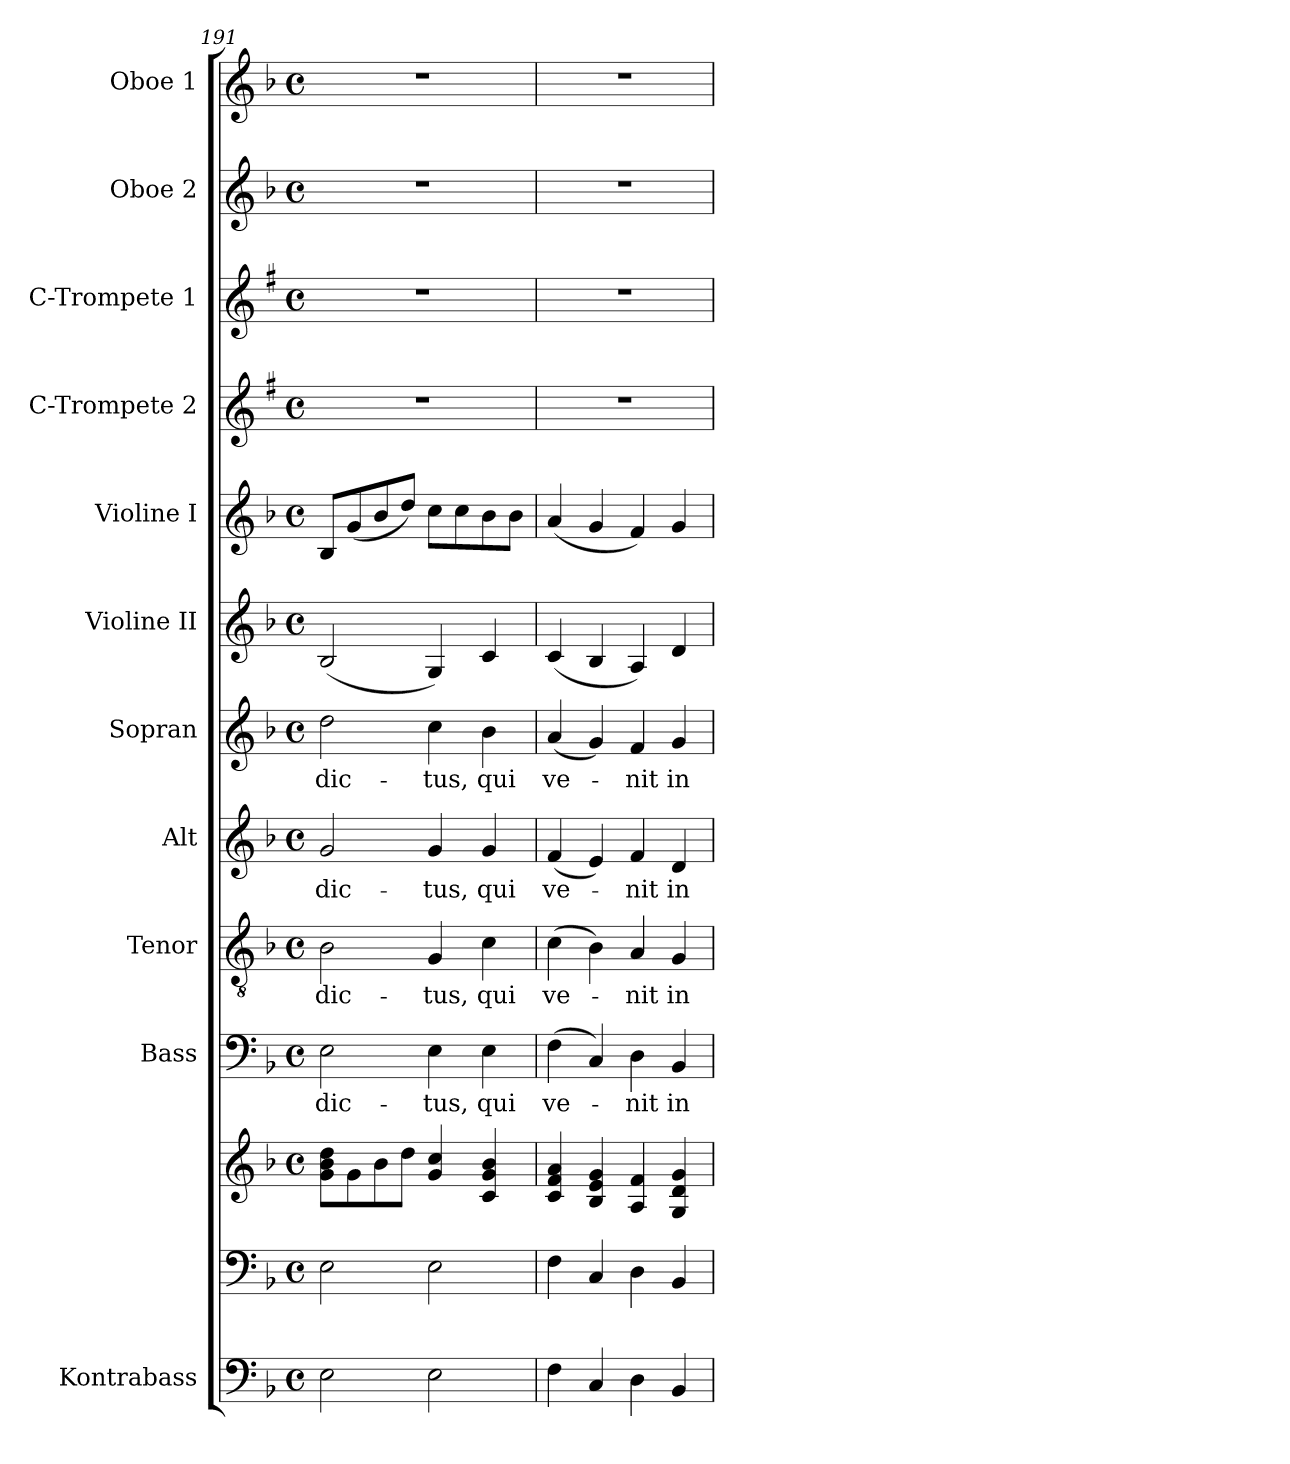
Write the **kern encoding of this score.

**kern	**kern	**kern	**kern	**text	**kern	**text	**kern	**text	**kern	**text	**kern	**kern	**kern	**kern	**kern	**kern
*part12	*part11	*part11	*part10	*part10	*part9	*part9	*part8	*part8	*part7	*part7	*part6	*part5	*part4	*part3	*part2	*part1
*staff13	*staff12	*staff11	*staff10	*staff10	*staff9	*staff9	*staff8	*staff8	*staff7	*staff7	*staff6	*staff5	*staff4	*staff3	*staff2	*staff1
*I"Kontrabass	*	*	*I"Bass	*	*I"Tenor	*	*I"Alt	*	*I"Sopran	*	*I"Violine II	*I"Violine I	*I"C-Trompete 2	*I"C-Trompete 1	*I"Oboe 2	*I"Oboe 1
*I'Kb.	*	*	*I'B.	*	*I'T.	*	*I'A.	*	*I'S.	*	*I'Vl. II	*I'Vl. I	*I'C Trp. 2	*I'C Trp. 1	*I'Ob. 2	*I'Ob. 1
*clefF4	*clefF4	*clefG2	*clefF4	*	*clefGv2	*	*clefG2	*	*clefG2	*	*clefG2	*clefG2	*clefG2	*clefG2	*clefG2	*clefG2
*ITrd7c12	*	*	*	*	*	*	*	*	*	*	*	*	*ITrd1c2	*ITrd1c2	*	*
*k[b-]	*k[b-]	*k[b-]	*k[b-]	*	*k[b-]	*	*k[b-]	*	*k[b-]	*	*k[b-]	*k[b-]	*k[b-]	*k[b-]	*k[b-]	*k[b-]
*F:	*F:	*F:	*F:	*	*F:	*	*F:	*	*F:	*	*F:	*F:	*F:	*F:	*F:	*F:
*M4/4	*M4/4	*M4/4	*M4/4	*	*M4/4	*	*M4/4	*	*M4/4	*	*M4/4	*M4/4	*M4/4	*M4/4	*M4/4	*M4/4
*met(c)	*met(c)	*met(c)	*met(c)	*	*met(c)	*	*met(c)	*	*met(c)	*	*met(c)	*met(c)	*met(c)	*met(c)	*met(c)	*met(c)
=191	=191	=191	=191	=191	=191	=191	=191	=191	=191	=191	=191	=191	=191	=191	=191	=191
!	!	!	!	!LO:LY:b	!	!LO:LY:b	!	!LO:LY:b	!	!LO:LY:b	!	!	!	!	!	!
2EE\	2E\	8g\ 8b-\ 8dd\L	2E\	-dic-	2B-\	-dic-	2g/	-dic-	2dd\	-dic-	(<2B-/	8B-/L	1r	1r	1r	1r
.	.	8g\	.	.	.	.	.	.	.	.	.	(<8g/	.	.	.	.
.	.	8b-\	.	.	.	.	.	.	.	.	.	8b-/	.	.	.	.
.	.	8dd\J	.	.	.	.	.	.	.	.	.	8dd/J)	.	.	.	.
!	!	!	!	!LO:LY:b	!	!LO:LY:b	!	!LO:LY:b	!	!LO:LY:b	!	!	!	!	!	!
2EE\	2E\	4g/ 4cc/	4E\	-tus,	4G/	-tus,	4g/	-tus,	4cc\	-tus,	4G/)	8cc\L	.	.	.	.
.	.	.	.	.	.	.	.	.	.	.	.	8cc\	.	.	.	.
!	!	!	!	!LO:LY:b	!	!LO:LY:b	!	!LO:LY:b	!	!LO:LY:b	!	!	!	!	!	!
.	.	4c/ 4g/ 4b-/	4E\	qui	4c\	qui	4g/	qui	4b-\	qui	4c/	8b-\	.	.	.	.
.	.	.	.	.	.	.	.	.	.	.	.	8b-\J	.	.	.	.
=192	=192	=192	=192	=192	=192	=192	=192	=192	=192	=192	=192	=192	=192	=192	=192	=192
!	!	!	!	!LO:LY:b	!	!LO:LY:b	!	!LO:LY:b	!	!LO:LY:b	!	!	!	!	!	!
4FF\	4F\	4c/ 4f/ 4a/	(>4F\	ve-	(>4c\	ve-	(<4f/	ve-	(<4a/	ve-	(<4c/	(<4a/	1r	1r	1r	1r
4CC/	4C/	4B-/ 4e/ 4g/	4C/)	.	4B-\)	.	4e/)	.	4g/)	.	4B-/	4g/	.	.	.	.
!	!	!	!	!LO:LY:b	!	!LO:LY:b	!	!LO:LY:b	!	!LO:LY:b	!	!	!	!	!	!
4DD\	4D\	4A/ 4f/	4D\	-nit	4A/	-nit	4f/	-nit	4f/	-nit	4A/)	4f/)	.	.	.	.
!	!	!	!	!LO:LY:b	!	!LO:LY:b	!	!LO:LY:b	!	!LO:LY:b	!	!	!	!	!	!
4BBB-/	4BB-/	4G/ 4d/ 4g/	4BB-/	in	4G/	in	4d/	in	4g/	in	4d/	4g/	.	.	.	.
=	=	=	=	=	=	=	=	=	=	=	=	=	=	=	=	=
*-	*-	*-	*-	*-	*-	*-	*-	*-	*-	*-	*-	*-	*-	*-	*-	*-
